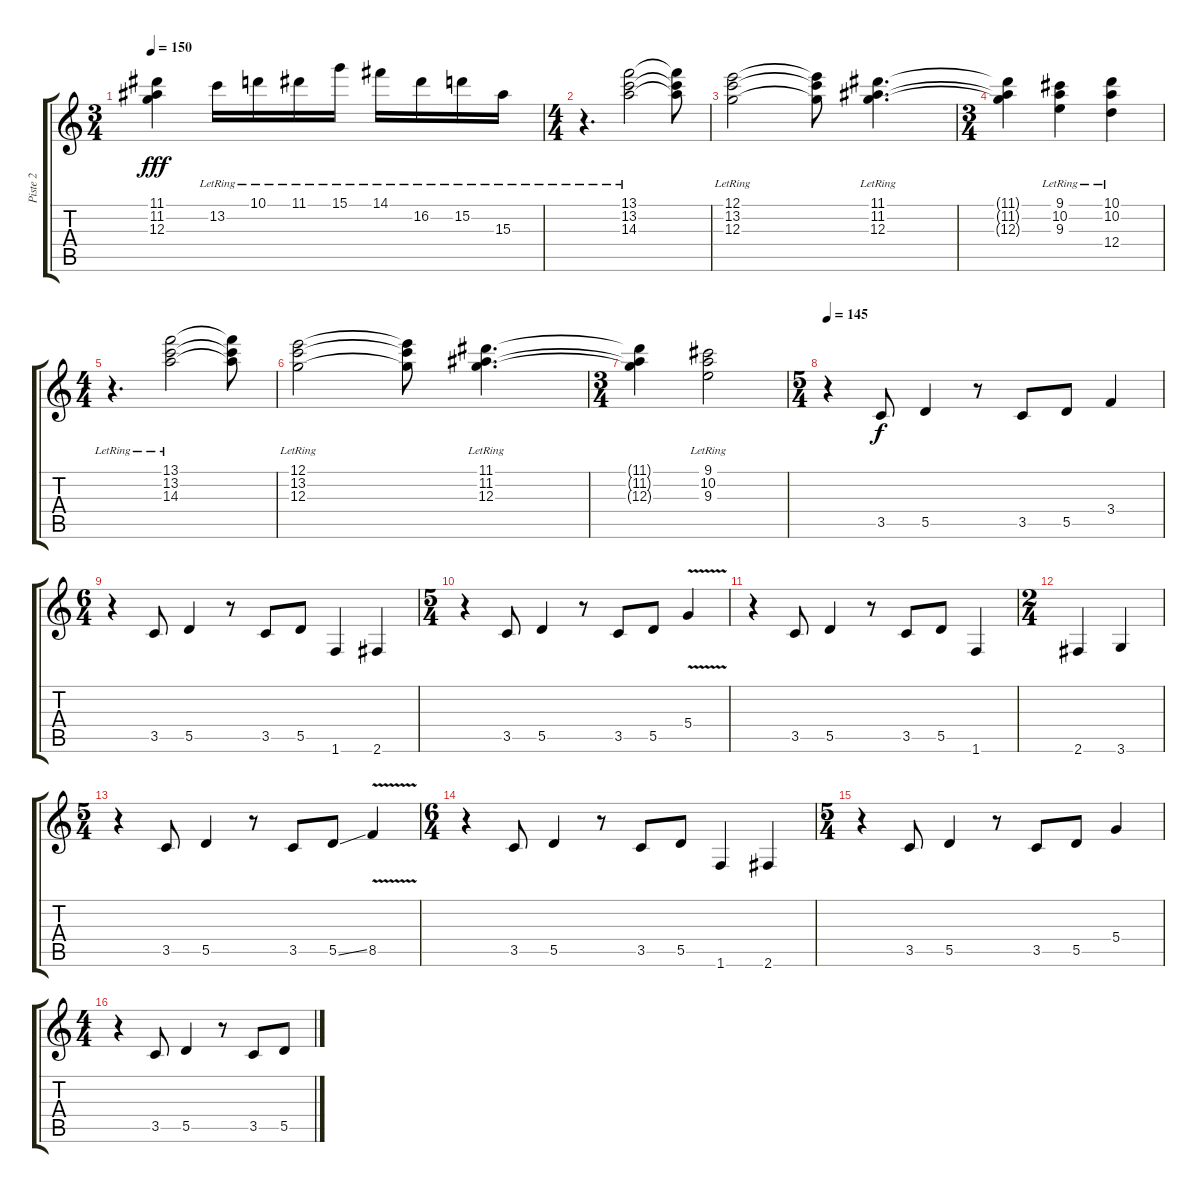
\track ("Piste 2" "Piste 2") {instrument distortionguitar}
\staff {score tabs}
\tuning (E4 B3 G3 D3 A2 E2) {hide}
\ts (3 4)
\tempo 150
\clef g2
\ks c
(11.1{t} 11.2{t} 12.3{t}).4{dy fff} 13.2{lr}.16 10.1{lr}.16 11.1{lr}.16 15.1{lr}.16 14.1{lr}.16 16.2{lr}.16 15.2{lr}.16 15.3{lr}.16 |
\ts (4 4)
r.4{d} (13.1{lr} 13.2{lr} 14.3{lr}).2 (13.1{t} 13.2{t} 14.3{t}).8 |
(12.1{lr} 13.2{lr} 12.3{lr}).2 (12.1{t} 13.2{t} 12.3{t}).8 (11.1{lr} 11.2{lr} 12.3{lr}).4{d} |
\ts (3 4)
(11.1{t} 11.2{t} 12.3{t}).4 (9.1{lr} 10.2{lr} 9.3{lr}).4 (10.1{lr} 10.2{lr} 12.4{lr}).4 |
\ts (4 4)
r.4{d} (13.1{lr} 13.2{lr} 14.3{lr}).2 (13.1{t} 13.2{t} 14.3{t}).8 |
(12.1{lr} 13.2{lr} 12.3{lr}).2 (12.1{t} 13.2{t} 12.3{t}).8 (11.1{lr} 11.2{lr} 12.3{lr}).4{d} |
\ts (3 4)
(11.1{t} 11.2{t} 12.3{t}).4 (9.1{lr} 10.2{lr} 9.3{lr}).2 |
\ts (5 4)
\tempo 145
r.4{volume 6 instrument distortionguitar} 3.5.8{dy f} 5.5.4 r.8 3.5.8 5.5.8 3.4.4 |
\ts (6 4)
r.4 3.5.8 5.5.4 r.8 3.5.8 5.5.8 1.6.4 2.6.4 |
\ts (5 4)
r.4 3.5.8 5.5.4 r.8 3.5.8 5.5.8 5.4{v}.4 |
r.4 3.5.8 5.5.4 r.8 3.5.8 5.5.8 1.6.4 |
\ts (2 4)
2.6.4 3.6.4 |
\ts (5 4)
r.4 3.5.8 5.5.4 r.8 3.5.8 5.5{ss}.8 8.5{v}.4 |
\ts (6 4)
r.4 3.5.8 5.5.4 r.8 3.5.8 5.5.8 1.6.4 2.6.4 |
\ts (5 4)
r.4 3.5.8 5.5.4 r.8 3.5.8 5.5.8 5.4.4 |
\ts (4 4)
r.4 3.5.8 5.5.4 r.8 3.5.8 5.5.8
